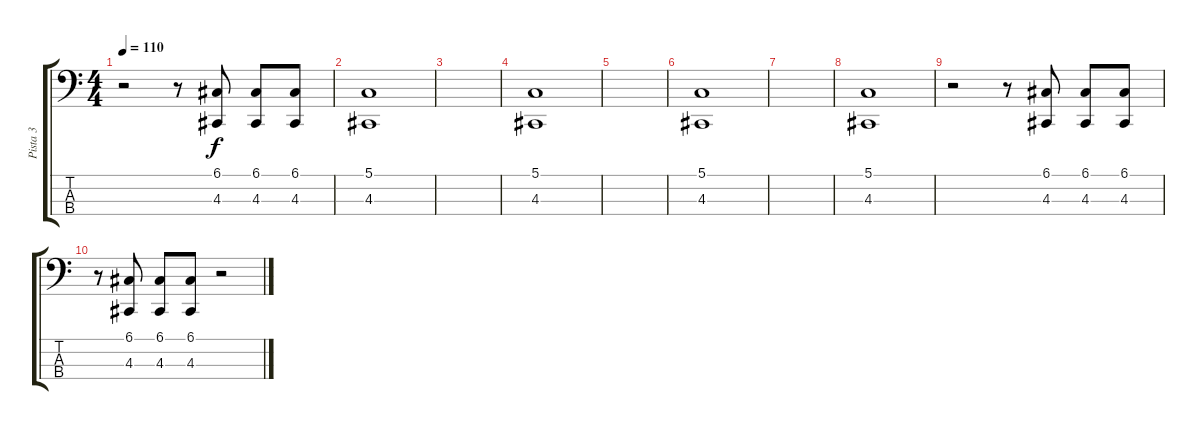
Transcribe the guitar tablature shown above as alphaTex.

\track ("Pista 3" "Pista 3") {instrument timpani}
\staff {score tabs}
\tuning (G2 D2 A1 E1) {hide}
\ts (4 4)
\tempo 110
\clef f4
\ks c
r.2{dy f} r.8 (6.1 4.3).8 (6.1 4.3).8 (6.1 4.3).8 |
(5.1 4.3).1 |
|
(5.1 4.3).1 |
|
(5.1 4.3).1 |
|
(5.1 4.3).1 |
r.2 r.8 (6.1 4.3).8 (6.1 4.3).8 (6.1 4.3).8 |
r.8 (6.1 4.3).8 (6.1 4.3).8 (6.1 4.3).8 r.2
